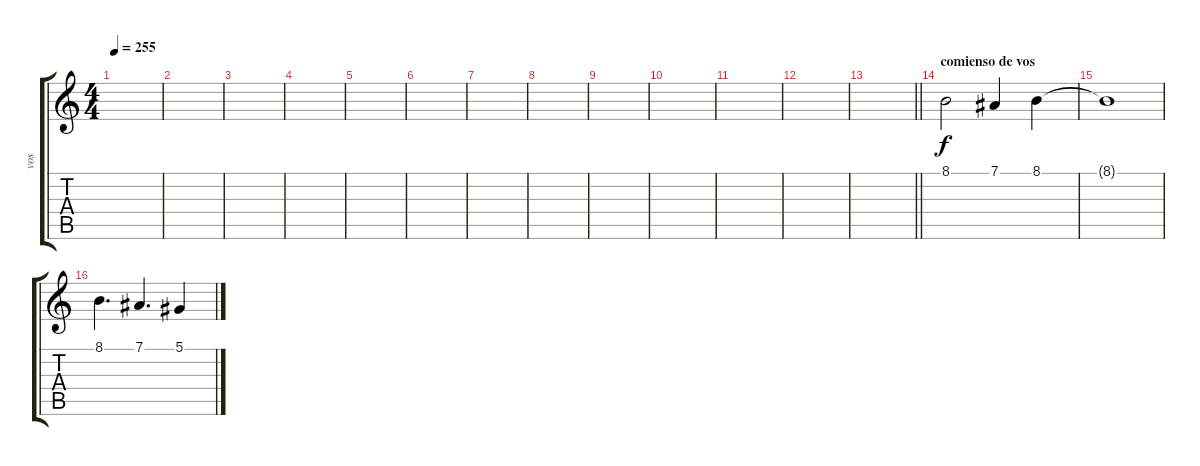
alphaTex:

\track ("vos" "vos") {instrument lead5charang}
\staff {score tabs}
\tuning (Eb4 Bb3 Gb3 Db3 Ab2 Db2) {hide}
\ts (4 4)
\tempo 255
\clef g2
\ks c
|
|
|
|
|
|
|
|
|
|
|
|
\barLineRight lightlight
|
\section ("" "comienso de vos")
8.1.2 7.1.4 8.1.4 |
8.1{t}.1 |
8.1.4{d} 7.1.4{d} 5.1.4
